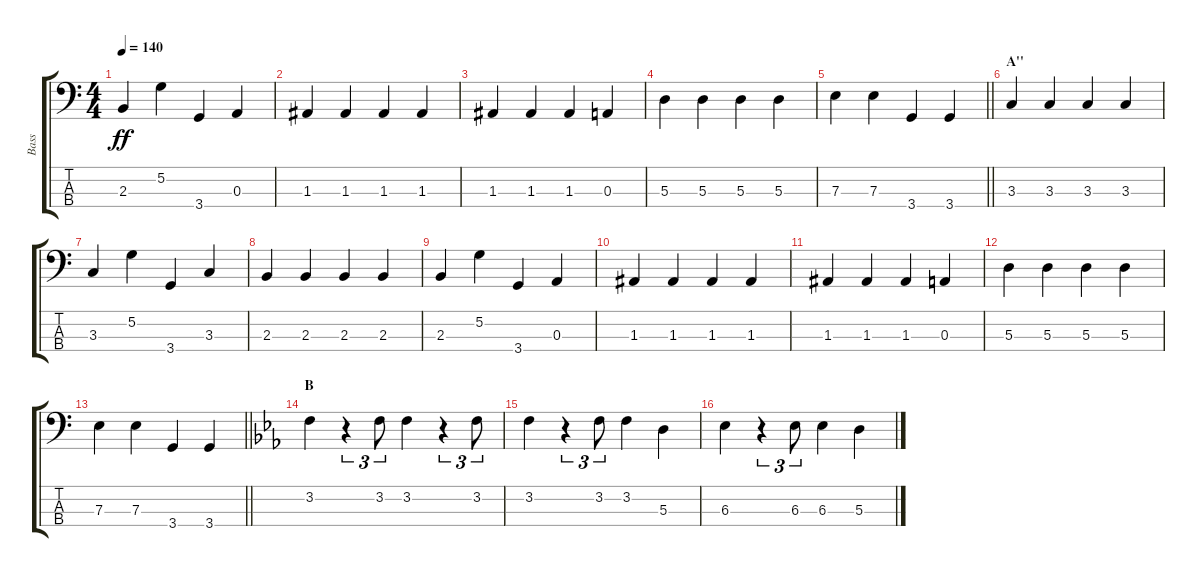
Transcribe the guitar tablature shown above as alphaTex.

\track ("Bass" "Bass") {instrument electricbassfinger}
\staff {score tabs}
\tuning (G2 D2 A1 E1) {hide}
\ts (4 4)
\tempo 140
\clef f4
\ks c
2.3.4{dy ff} 5.2.4 3.4.4 0.3.4 |
1.3.4 1.3.4 1.3.4 1.3.4 |
1.3.4 1.3.4 1.3.4 0.3.4 |
5.3.4 5.3.4 5.3.4 5.3.4 |
\barLineRight lightlight
7.3.4 7.3.4 3.4.4 3.4.4 |
\section ("" "A''")
3.3.4 3.3.4 3.3.4 3.3.4 |
3.3.4 5.2.4 3.4.4 3.3.4 |
2.3.4 2.3.4 2.3.4 2.3.4 |
2.3.4 5.2.4 3.4.4 0.3.4 |
1.3.4 1.3.4 1.3.4 1.3.4 |
1.3.4 1.3.4 1.3.4 0.3.4 |
5.3.4 5.3.4 5.3.4 5.3.4 |
\barLineRight lightlight
7.3.4 7.3.4 3.4.4 3.4.4 |
\section ("" "B")
\ks eb
3.2.4 r.4{tu (3 2)} 3.2.8{tu (3 2)} 3.2.4 r.4{tu (3 2)} 3.2.8{tu (3 2)} |
3.2.4 r.4{tu (3 2)} 3.2.8{tu (3 2)} 3.2.4 5.3.4 |
6.3.4 r.4{tu (3 2)} 6.3.8{tu (3 2)} 6.3.4 5.3.4
